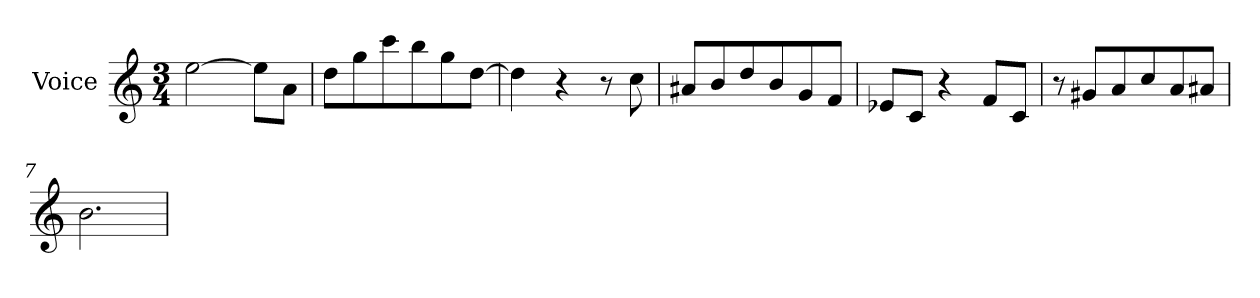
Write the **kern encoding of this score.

**kern
*part1
*staff1
*I"Voice
*I'Voice
*clefG2
*M3/4
=1
[>2ee\
8ee\L]
8a\J
=2
8dd\L
8gg\
8ccc\
8bb\
8gg\
[>8dd\J
=3
4dd\]
4r
8r
8cc\
=4
8a#X/L
8b/
8dd/
8b/
8g/
8f/J
=5
8e-X/L
8c/J
4r
8f/L
8c/J
=6
8r
8g#X/L
8a/
8cc/
8a/
8a#X/J
=7
2.b\
=
*-
